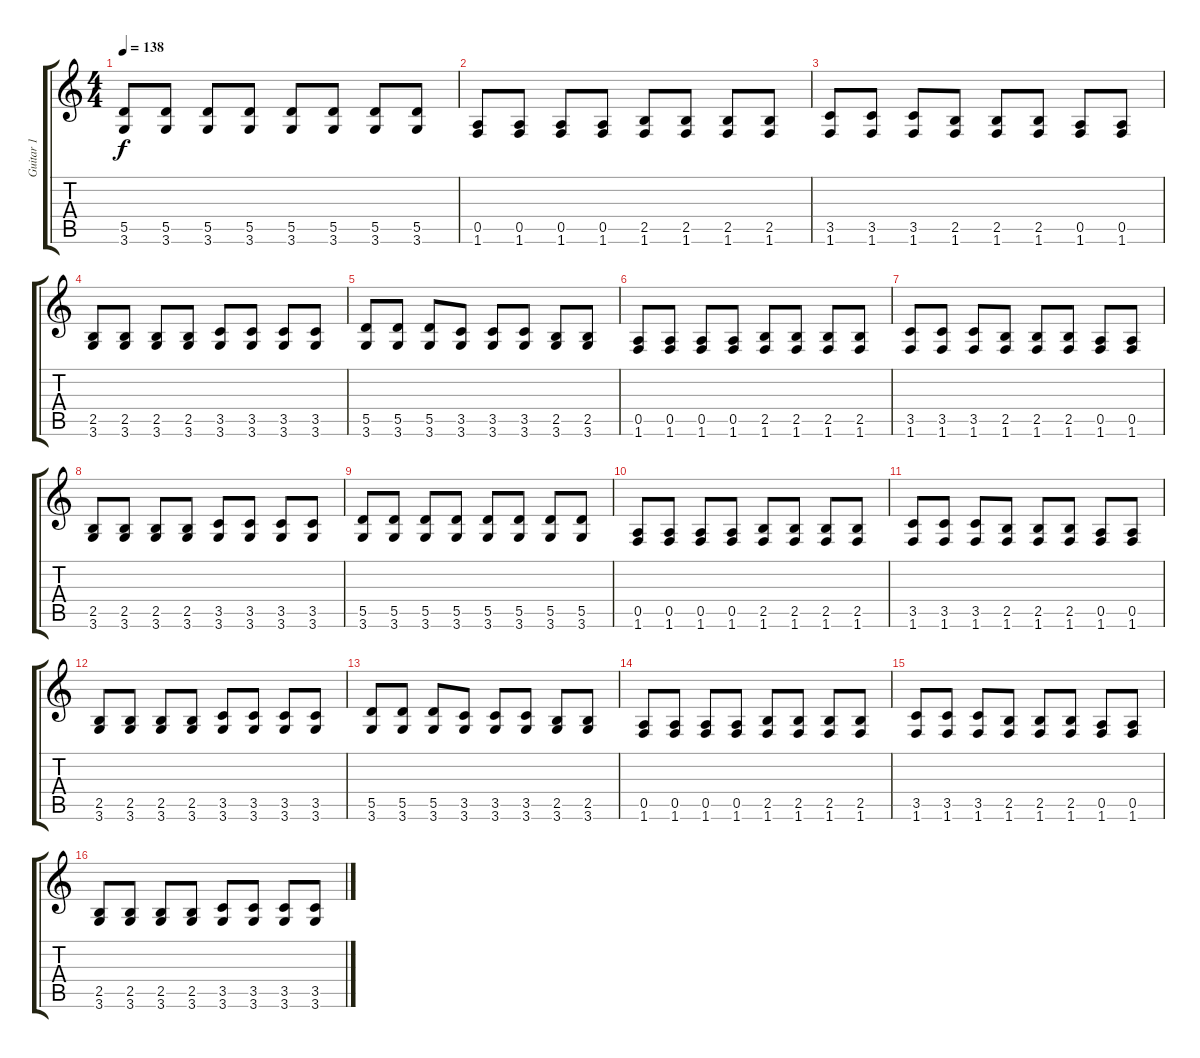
\track ("Guitar 1" "Guitar 1") {instrument distortionguitar}
\staff {score tabs}
\tuning (E4 B3 G3 D3 A2 E2) {hide}
\ts (4 4)
\tempo 138
\clef g2
\ks c
(5.5 3.6).8{dy f} (5.5 3.6).8 (5.5 3.6).8 (5.5 3.6).8 (5.5 3.6).8 (5.5 3.6).8 (5.5 3.6).8 (5.5 3.6).8 |
(0.5 1.6).8 (0.5 1.6).8 (0.5 1.6).8 (0.5 1.6).8 (2.5 1.6).8 (2.5 1.6).8 (2.5 1.6).8 (2.5 1.6).8 |
(3.5 1.6).8 (3.5 1.6).8 (3.5 1.6).8 (2.5 1.6).8 (2.5 1.6).8 (2.5 1.6).8 (0.5 1.6).8 (0.5 1.6).8 |
(2.5 3.6).8 (2.5 3.6).8 (2.5 3.6).8 (2.5 3.6).8 (3.5 3.6).8 (3.5 3.6).8 (3.5 3.6).8 (3.5 3.6).8 |
(5.5 3.6).8 (5.5 3.6).8 (5.5 3.6).8 (3.5 3.6).8 (3.5 3.6).8 (3.5 3.6).8 (2.5 3.6).8 (2.5 3.6).8 |
(0.5 1.6).8 (0.5 1.6).8 (0.5 1.6).8 (0.5 1.6).8 (2.5 1.6).8 (2.5 1.6).8 (2.5 1.6).8 (2.5 1.6).8 |
(3.5 1.6).8 (3.5 1.6).8 (3.5 1.6).8 (2.5 1.6).8 (2.5 1.6).8 (2.5 1.6).8 (0.5 1.6).8 (0.5 1.6).8 |
(2.5 3.6).8 (2.5 3.6).8 (2.5 3.6).8 (2.5 3.6).8 (3.5 3.6).8 (3.5 3.6).8 (3.5 3.6).8 (3.5 3.6).8 |
(5.5 3.6).8 (5.5 3.6).8 (5.5 3.6).8 (5.5 3.6).8 (5.5 3.6).8 (5.5 3.6).8 (5.5 3.6).8 (5.5 3.6).8 |
(0.5 1.6).8 (0.5 1.6).8 (0.5 1.6).8 (0.5 1.6).8 (2.5 1.6).8 (2.5 1.6).8 (2.5 1.6).8 (2.5 1.6).8 |
(3.5 1.6).8 (3.5 1.6).8 (3.5 1.6).8 (2.5 1.6).8 (2.5 1.6).8 (2.5 1.6).8 (0.5 1.6).8 (0.5 1.6).8 |
(2.5 3.6).8 (2.5 3.6).8 (2.5 3.6).8 (2.5 3.6).8 (3.5 3.6).8 (3.5 3.6).8 (3.5 3.6).8 (3.5 3.6).8 |
(5.5 3.6).8 (5.5 3.6).8 (5.5 3.6).8 (3.5 3.6).8 (3.5 3.6).8 (3.5 3.6).8 (2.5 3.6).8 (2.5 3.6).8 |
(0.5 1.6).8 (0.5 1.6).8 (0.5 1.6).8 (0.5 1.6).8 (2.5 1.6).8 (2.5 1.6).8 (2.5 1.6).8 (2.5 1.6).8 |
(3.5 1.6).8 (3.5 1.6).8 (3.5 1.6).8 (2.5 1.6).8 (2.5 1.6).8 (2.5 1.6).8 (0.5 1.6).8 (0.5 1.6).8 |
(2.5 3.6).8 (2.5 3.6).8 (2.5 3.6).8 (2.5 3.6).8 (3.5 3.6).8 (3.5 3.6).8 (3.5 3.6).8 (3.5 3.6).8
